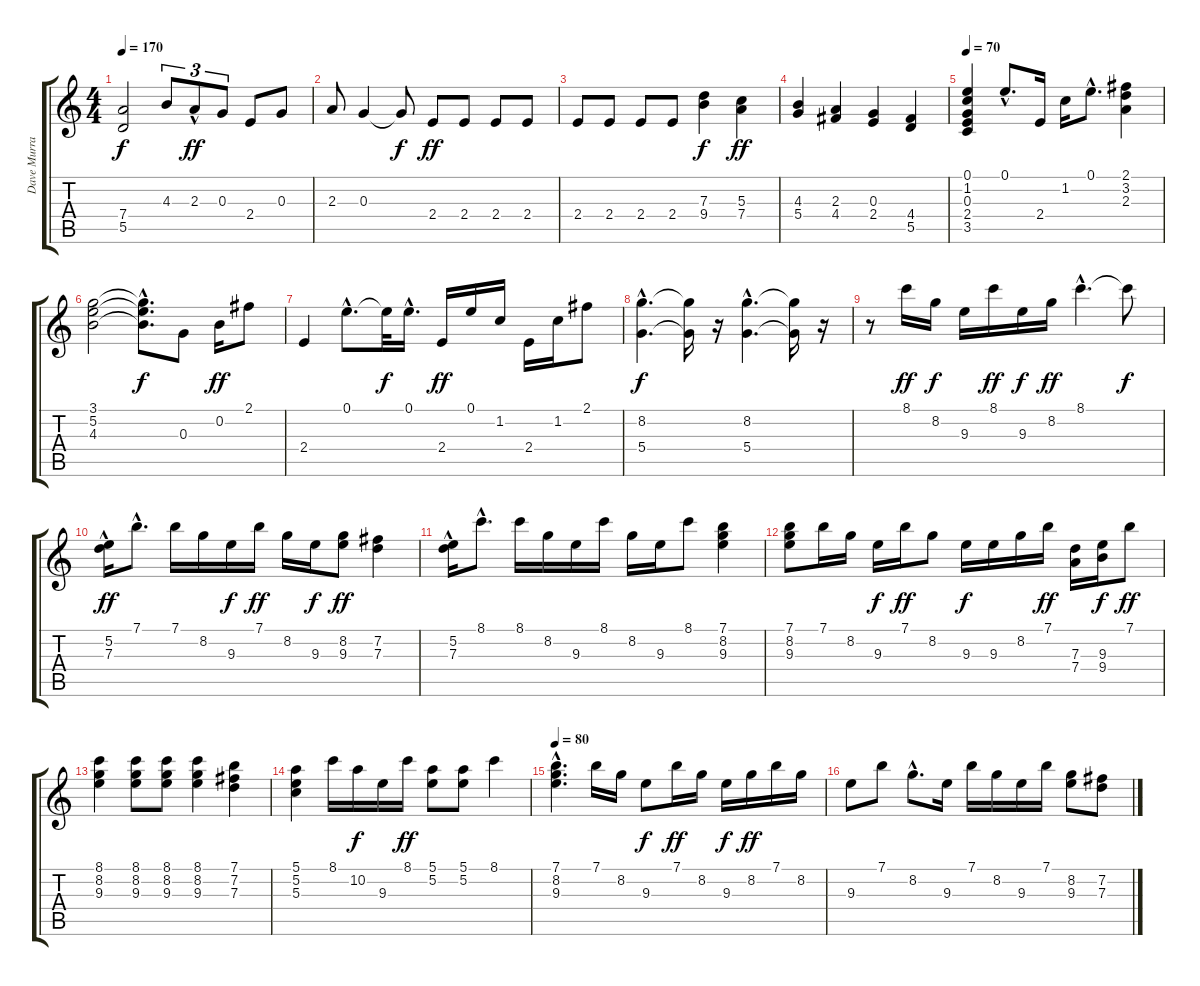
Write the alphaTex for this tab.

\track ("Dave Murray" "Dave Murra") {instrument overdrivenguitar}
\staff {score tabs}
\tuning (E4 B3 G3 D3 A2 E2) {hide}
\ts (4 4)
\tempo 170
\clef g2
\ks c
(7.4{t} 5.5{t}).2{dy f} 4.3.8{tu (3 2)} 2.3{hac}.8{tu (3 2) dy ff} 0.3.8{tu (3 2)} 2.4.8 0.3.8 |
2.3.8 0.3.4 0.3{t}.8{dy f} 2.4.8{dy ff} 2.4.8 2.4.8 2.4.8 |
2.4.8 2.4.8 2.4.8 2.4.8 (7.3 9.4).4{dy f} (5.3 7.4).4{dy ff} |
(4.3 5.4).4 (2.3 4.4).4 (0.3 2.4).4 (4.4 5.5).4 |
\tempo 80
\tempo 70
(0.1 1.2 0.3 2.4 3.5).4{instrument electricguitarclean} 0.1{hac}.8{d} 2.4.16 1.2.16 0.1{hac}.8{d} (2.1 3.2 2.3).4 |
(3.1 5.2 4.3).2 (3.1{hac t} 5.2{hac t} 4.3{hac t}).8{d dy f} 0.3.8 0.2.16{dy ff} 2.1.8 |
2.4.4 0.1{hac}.8{d} 0.1{t}.32{dy f} 0.1{hac}.16{d} 2.4.16{dy ff} 0.1.16 1.2.16 2.4.16 1.2.16 2.1.8 |
(8.2{hac} 5.4{hac}).4{d dy f} (8.2{t} 5.4{t}).16 r.16 (8.2{hac} 5.4{hac}).4{d} (8.2{t} 5.4{t}).16 r.16 |
r.8 8.1.16{dy ff} 8.2.16{dy f} 9.3.16 8.1.16{dy ff} 9.3.16{dy f} 8.2.16{dy ff} 8.1{hac}.4{d} 8.1{t}.8{dy f} |
(5.2 7.3{hac}).16{dy ff} 7.1{hac}.8{d} 7.1.16 8.2.16 9.3.16{dy f} 7.1.16{dy ff} 8.2.16 9.3.16{dy f} (8.2 9.3).8{dy ff} (7.2 7.3).4 |
(5.2 7.3{hac}).16 8.1{hac}.8{d} 8.1.16 8.2.16 9.3.16 8.1.16 8.2.16 9.3.16 8.1.8 (7.1 8.2 9.3).4 |
(7.1 8.2 9.3).8 7.1.16 8.2.16 9.3.16{dy f} 7.1.16{dy ff} 8.2.8 9.3.16{dy f} 9.3.16 8.2.16 7.1.16{dy ff} (7.3 7.4).16 (9.3 9.4).16{dy f} 7.1.8{dy ff} |
(8.1 8.2 9.3).4 (8.1 8.2 9.3).8 (8.1 8.2 9.3).8 (8.1 8.2 9.3).4 (7.1 7.2 7.3).4 |
(5.1 5.2 5.3).4 8.1.16 10.2.16{dy f} 9.3.16 8.1.16{dy ff} (5.1 5.2).8 (5.1 5.2).8 8.1.4 |
\tempo 80
(7.1{hac} 8.2{hac} 9.3{hac}).4{d} 7.1.16 8.2.16 9.3.8{dy f} 7.1.16{dy ff} 8.2.16 9.3.16{dy f} 8.2.16{dy ff} 7.1.16 8.2.16 |
9.3.8 7.1.8 8.2{hac}.8{d} 9.3.16 7.1.16 8.2.16 9.3.16 7.1.16 (8.2 9.3).8 (7.2 7.3).8
